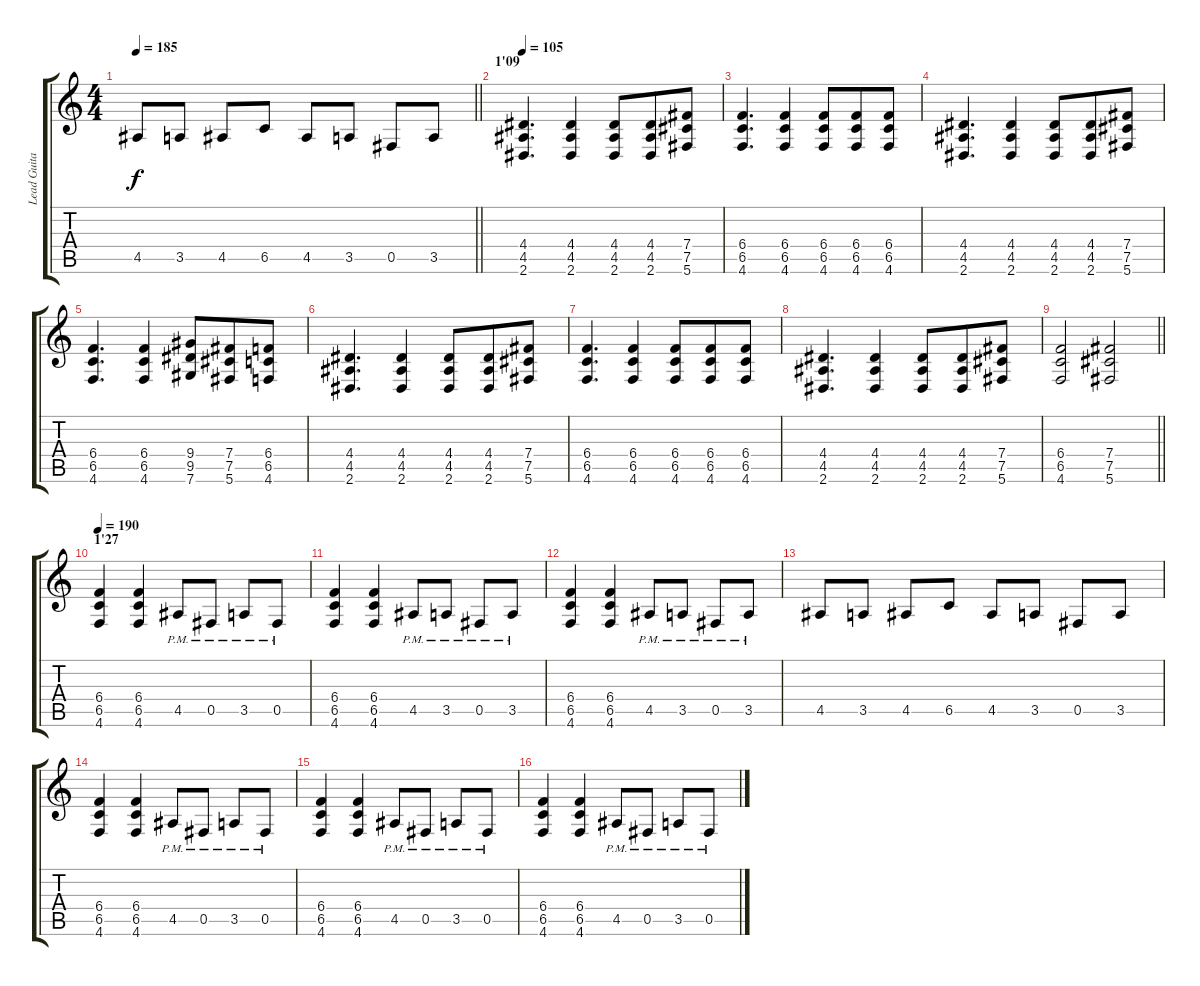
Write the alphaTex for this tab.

\track ("Lead Guitar" "Lead Guita") {instrument distortionguitar}
\staff {score tabs}
\tuning (Db4 Ab3 E3 B2 Gb2 Db2) {hide}
\ts (4 4)
\tempo 185
\clef g2
\barLineRight lightlight
\ks c
4.5.8{dy f} 3.5.8 4.5.8 6.5.8 4.5.8 3.5.8 0.5.8 3.5.8 |
\section ("" "1'09")
\tempo 105
(4.4 4.5 2.6).4{d} (4.4 4.5 2.6).4 (4.4 4.5 2.6).8{beam merge} (4.4 4.5 2.6).8 (7.4 7.5 5.6).8 |
(6.4 6.5 4.6).4{d} (6.4 6.5 4.6).4 (6.4 6.5 4.6).8{beam merge} (6.4 6.5 4.6).8 (6.4 6.5 4.6).8 |
(4.4 4.5 2.6).4{d} (4.4 4.5 2.6).4 (4.4 4.5 2.6).8{beam merge} (4.4 4.5 2.6).8 (7.4 7.5 5.6).8 |
(6.4 6.5 4.6).4{d} (6.4 6.5 4.6).4 (9.4 9.5 7.6).8{beam merge} (7.4 7.5 5.6).8 (6.4 6.5 4.6).8 |
(4.4 4.5 2.6).4{d} (4.4 4.5 2.6).4 (4.4 4.5 2.6).8{beam merge} (4.4 4.5 2.6).8 (7.4 7.5 5.6).8 |
(6.4 6.5 4.6).4{d} (6.4 6.5 4.6).4 (6.4 6.5 4.6).8{beam merge} (6.4 6.5 4.6).8 (6.4 6.5 4.6).8 |
(4.4 4.5 2.6).4{d} (4.4 4.5 2.6).4 (4.4 4.5 2.6).8{beam merge} (4.4 4.5 2.6).8 (7.4 7.5 5.6).8 |
\barLineRight lightlight
(6.4 6.5 4.6).2 (7.4 7.5 5.6).2 |
\section ("" "1'27")
\tempo 190
(6.4 6.5 4.6).4 (6.4 6.5 4.6).4 4.5{pm}.8 0.5{pm}.8 3.5{pm}.8 0.5{pm}.8 |
(6.4 6.5 4.6).4 (6.4 6.5 4.6).4 4.5{pm}.8 3.5{pm}.8 0.5{pm}.8 3.5{pm}.8 |
(6.4 6.5 4.6).4 (6.4 6.5 4.6).4 4.5{pm}.8 3.5{pm}.8 0.5{pm}.8 3.5{pm}.8 |
4.5.8 3.5.8 4.5.8 6.5.8 4.5.8 3.5.8 0.5.8 3.5.8 |
(6.4 6.5 4.6).4 (6.4 6.5 4.6).4 4.5{pm}.8 0.5{pm}.8 3.5{pm}.8 0.5{pm}.8 |
(6.4 6.5 4.6).4 (6.4 6.5 4.6).4 4.5{pm}.8 0.5{pm}.8 3.5{pm}.8 0.5{pm}.8 |
(6.4 6.5 4.6).4 (6.4 6.5 4.6).4 4.5{pm}.8 0.5{pm}.8 3.5{pm}.8 0.5{pm}.8
